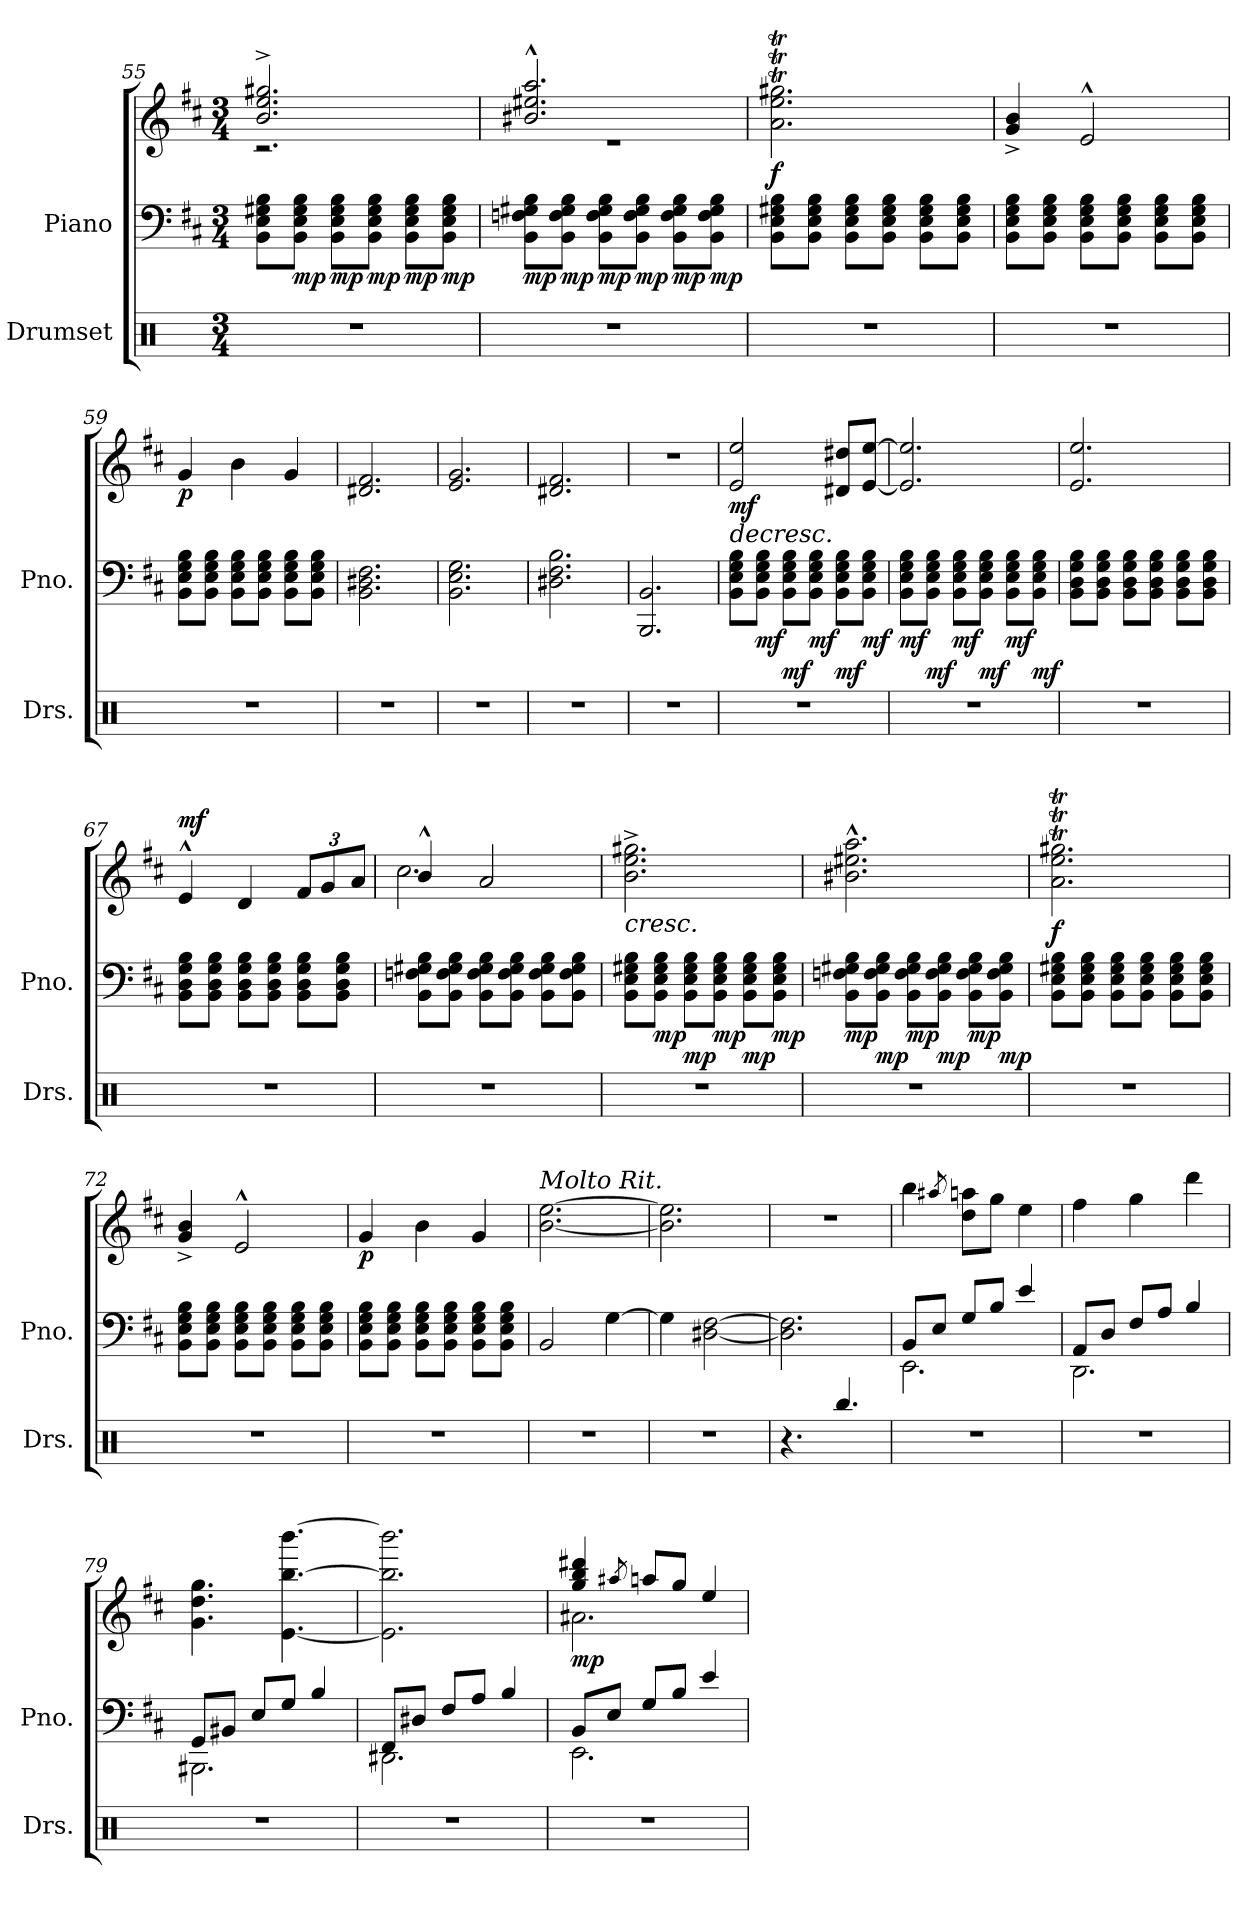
**kern	**kern	**kern	**dynam
*part2	*part1	*part1	*part1
*staff3	*staff2	*staff1	*staff1/2
*I"Drumset	*I"Piano	*	*
*I'Drs.	*I'Pno.	*	*
*clefX	*clefF4	*clefG2	*
*k[]	*k[f#c#]	*k[f#c#]	*
*M3/4	*M3/4	*M3/4	*
=55	=55	=55	=55
!	!	!	!LO:HP:b
*	*	*^	*
!	!	!	!	!LO:DY:n=1:b=2
!	!	!	!	!LO:DY:n=2:b
2.r	8BB\ 8E\ 8G#X\ 8B\L	2.b/^ 2.ee/^ 2.gg#X/^	2.r	< mp mp
!	!	!	!	!LO:DY:n=3:b=2
.	8BB\ 8E\ 8G#\ 8B\J	.	.	mp
!	!	!	!	!LO:DY:n=4:b=2
.	8BB\ 8E\ 8G#\ 8B\L	.	.	mp
!	!	!	!	!LO:DY:n=5:b=2
.	8BB\ 8E\ 8G#\ 8B\J	.	.	mp
!	!	!	!	!LO:DY:n=6:b=2
.	8BB\ 8E\ 8G#\ 8B\L	.	.	mp
!	!	!	!	!LO:DY:n=7:b=2
.	8BB\ 8E\ 8G#\ 8B\J	.	.	mp
*	*	*v	*v	*
.	.	.	[
!!LO:LB:g=z
=56	=56	=56	=56
*	*	*^	*
!	!	!	!	!LO:DY:b=2
2.r	8BB\ 8Fn\ 8G#X\ 8B\L	2.b#X/^^ 2.ee#X/^^ 2.aa/^^	2.r	mp
!	!	!	!	!LO:DY:b=2
.	8BB\ 8F\ 8G#\ 8B\J	.	.	mp
!	!	!	!	!LO:DY:b=2
.	8BB\ 8F\ 8G#\ 8B\L	.	.	mp
!	!	!	!	!LO:DY:b=2
.	8BB\ 8F\ 8G#\ 8B\J	.	.	mp
!	!	!	!	!LO:DY:b=2
.	8BB\ 8F\ 8G#\ 8B\L	.	.	mp
!	!	!	!	!LO:DY:b=2
.	8BB\ 8F\ 8G#\ 8B\J	.	.	mp
*	*	*v	*v	*
=57	=57	=57	=57
!	!	!	!LO:DY:b
2.r	8BB\ 8E\ 8G#X\ 8B\L	2.a\T 2.ee\T 2.gg#X\T	f
.	8BB\ 8E\ 8G#\ 8B\J	.	.
.	8BB\ 8E\ 8G#\ 8B\L	.	.
.	8BB\ 8E\ 8G#\ 8B\J	.	.
.	8BB\ 8E\ 8G#\ 8B\L	.	.
.	8BB\ 8E\ 8G#\ 8B\J	.	.
=58	=58	=58	=58
2.r	8BB\ 8E\ 8G\ 8B\L	4g/^ 4b/^	.
.	8BB\ 8E\ 8G\ 8B\J	.	.
.	8BB\ 8E\ 8G\ 8B\L	2e^^/	.
.	8BB\ 8E\ 8G\ 8B\J	.	.
.	8BB\ 8E\ 8G\ 8B\L	.	.
.	8BB\ 8E\ 8G\ 8B\J	.	.
=59	=59	=59	=59
!	!	!	!LO:DY:b
2.r	8BB\ 8E\ 8G\ 8B\L	4g/	p
.	8BB\ 8E\ 8G\ 8B\J	.	.
.	8BB\ 8E\ 8G\ 8B\L	4b\	.
.	8BB\ 8E\ 8G\ 8B\J	.	.
.	8BB\ 8E\ 8G\ 8B\L	4g/	.
.	8BB\ 8E\ 8G\ 8B\J	.	.
=60	=60	=60	=60
2.r	2.BB\ 2.D#X\ 2.F#\	2.d#X/ 2.f#/	.
=61	=61	=61	=61
2.r	2.BB\ 2.E\ 2.G\	2.e/ 2.g/	.
=62	=62	=62	=62
2.r	2.D#X\ 2.F#\ 2.B\	2.d#X/ 2.f#/	.
=63	=63	=63	=63
2.r	2.BBB/ 2.BB/	2.r	.
!!LO:LB:g=z
=64	=64	=64	=64
!	!	!	!LO:HP:b
!	!	!	!LO:DY:n=1:b
2.r	8BB\ 8E\ 8G\ 8B\L	2e/ 2ee/	> mf
!	!	!	!LO:DY:n=2:b=2
.	8BB\ 8E\ 8G\ 8B\J	.	mf
!	!	!	!LO:DY:n=3:b=2
.	8BB\ 8E\ 8G\ 8B\L	.	mf
!	!	!	!LO:DY:n=4:b=2
.	8BB\ 8E\ 8G\ 8B\J	.	mf
!	!	!	!LO:DY:n=5:b=2
.	8BB\ 8E\ 8G\ 8B\L	8d#X/ 8dd#X/L	mf
!	!	!	!LO:DY:n=6:b=2
.	8BB\ 8E\ 8G\ 8B\J	[8e/ [8ee/J	mf
.	.	.	]
=65	=65	=65	=65
!	!	!	!LO:DY:b=2
2.r	8BB\ 8E\ 8G\ 8B\L	2.e/] 2.ee/]	mf
!	!	!	!LO:DY:b=2
.	8BB\ 8E\ 8G\ 8B\J	.	mf
!	!	!	!LO:DY:b=2
.	8BB\ 8E\ 8G\ 8B\L	.	mf
!	!	!	!LO:DY:b=2
.	8BB\ 8E\ 8G\ 8B\J	.	mf
!	!	!	!LO:DY:b=2
.	8BB\ 8E\ 8G\ 8B\L	.	mf
!	!	!	!LO:DY:b=2
.	8BB\ 8E\ 8G\ 8B\J	.	mf
=66	=66	=66	=66
!	!	!	!LO:DY:b
!	!	!	!LO:DY:n=1:a
2.r	8BB\ 8D\ 8G\ 8B\L	2.e/ 2.ee/	mp mf
.	8BB\ 8D\ 8G\ 8B\J	.	.
.	8BB\ 8D\ 8G\ 8B\L	.	.
.	8BB\ 8D\ 8G\ 8B\J	.	.
.	8BB\ 8D\ 8G\ 8B\L	.	.
.	8BB\ 8D\ 8G\ 8B\J	.	.
=67	=67	=67	=67
!	!	!	!LO:DY:a
2.r	8BB\ 8D\ 8G\ 8B\L	4e^^/	mf
.	8BB\ 8D\ 8G\ 8B\J	.	.
.	8BB\ 8D\ 8G\ 8B\L	4d/	.
.	8BB\ 8D\ 8G\ 8B\J	.	.
*	*	*Xbrackettup	*
.	8BB\ 8D\ 8G\ 8B\L	12f#/L	.
.	.	12g/	.
.	8BB\ 8D\ 8G\ 8B\J	.	.
.	.	12a/J	.
=68	=68	=68	=68
*	*	*^	*
2.r	8BB\ 8Fn\ 8G#X\ 8B\L	4b^^/	2.cc#\	.
.	8BB\ 8F\ 8G#\ 8B\J	.	.	.
.	8BB\ 8F\ 8G#\ 8B\L	2a/	.	.
.	8BB\ 8F\ 8G#\ 8B\J	.	.	.
.	8BB\ 8F\ 8G#\ 8B\L	.	.	.
.	8BB\ 8F\ 8G#\ 8B\J	.	.	.
*	*	*v	*v	*
=69	=69	=69	=69
!	!	!	!LO:HP:b
!	!	!	!LO:DY:n=1:b=2
!	!	!	!LO:DY:n=2:b
2.r	8BB\ 8E\ 8G#X\ 8B\L	2.b\^ 2.ee\^ 2.gg#X\^	< mp mp
!	!	!	!LO:DY:n=3:b=2
.	8BB\ 8E\ 8G#\ 8B\J	.	mp
!	!	!	!LO:DY:n=4:b=2
.	8BB\ 8E\ 8G#\ 8B\L	.	mp
!	!	!	!LO:DY:n=5:b=2
.	8BB\ 8E\ 8G#\ 8B\J	.	mp
!	!	!	!LO:DY:n=6:b=2
.	8BB\ 8E\ 8G#\ 8B\L	.	mp
!	!	!	!LO:DY:n=7:b=2
.	8BB\ 8E\ 8G#\ 8B\J	.	mp
.	.	.	[
!!LO:LB:g=z
=70	=70	=70	=70
!	!	!	!LO:DY:b=2
2.r	8BB\ 8Fn\ 8G#X\ 8B\L	2.b#X\^^ 2.ee#X\^^ 2.aa\^^	mp
!	!	!	!LO:DY:b=2
.	8BB\ 8F\ 8G#\ 8B\J	.	mp
!	!	!	!LO:DY:b=2
.	8BB\ 8F\ 8G#\ 8B\L	.	mp
!	!	!	!LO:DY:b=2
.	8BB\ 8F\ 8G#\ 8B\J	.	mp
!	!	!	!LO:DY:b=2
.	8BB\ 8F\ 8G#\ 8B\L	.	mp
!	!	!	!LO:DY:b=2
.	8BB\ 8F\ 8G#\ 8B\J	.	mp
=71	=71	=71	=71
!	!	!	!LO:DY:b
2.r	8BB\ 8E\ 8G#X\ 8B\L	2.a\T 2.ee\T 2.gg#X\T	f
.	8BB\ 8E\ 8G#\ 8B\J	.	.
.	8BB\ 8E\ 8G#\ 8B\L	.	.
.	8BB\ 8E\ 8G#\ 8B\J	.	.
.	8BB\ 8E\ 8G#\ 8B\L	.	.
.	8BB\ 8E\ 8G#\ 8B\J	.	.
=72	=72	=72	=72
2.r	8BB\ 8E\ 8G\ 8B\L	4g/^ 4b/^	.
.	8BB\ 8E\ 8G\ 8B\J	.	.
.	8BB\ 8E\ 8G\ 8B\L	2e^^/	.
.	8BB\ 8E\ 8G\ 8B\J	.	.
.	8BB\ 8E\ 8G\ 8B\L	.	.
.	8BB\ 8E\ 8G\ 8B\J	.	.
=73	=73	=73	=73
!	!	!	!LO:DY:b
2.r	8BB\ 8E\ 8G\ 8B\L	4g/	p
.	8BB\ 8E\ 8G\ 8B\J	.	.
.	8BB\ 8E\ 8G\ 8B\L	4b\	.
.	8BB\ 8E\ 8G\ 8B\J	.	.
.	8BB\ 8E\ 8G\ 8B\L	4g/	.
.	8BB\ 8E\ 8G\ 8B\J	.	.
=74	=74	=74	=74
!	!	!LO:TX:a:i:t=Molto Rit.	!
2.r	2BB/	[2.b\ [2.ee\	.
.	[4G\	.	.
=75	=75	=75	=75
2.r	4G\]	2.b\] 2.ee\]	.
.	[2D#X\ [2F#\	.	.
=76	=76	=76	=76
4.r	2.D#\] 2.F#\]	2.r	.
4.Rbb/	.	.	.
!!LO:PB:g=z
=77	=77	=77	=77
*	*	*MM180	*
*	*^	*	*
!	!	!	!	!LO:DY:b=2
!	!	!	!	!LO:DY:n=1:b
2.r	8BB/L	2.EE\	4bb\	mp mf
.	8E/J	.	.	.
.	.	.	8qaa#X/	.
.	8G/L	.	8dd\ 8aan\L	.
.	8B/J	.	8gg\J	.
.	4e/	.	4ee\	.
=78	=78	=78	=78	=78
2.r	8AA/L	2.DD\	4ff#\	.
.	8D/J	.	.	.
.	8F#/L	.	4gg\	.
.	8A/J	.	.	.
.	4B/	.	4ddd\	.
=79	=79	=79	=79	=79
2.r	8GG/L	2.BBB#X\	4.g\ 4.dd\ 4.gg\	.
.	8BB#X/J	.	.	.
.	8E/L	.	.	.
.	8G/J	.	[4.e\ [4.bb\ [4.bbb\	.
.	4B/	.	.	.
=80	=80	=80	=80	=80
2.r	8FF#/L	2.DD#X\	2.e\] 2.bb\] 2.bbb\]	.
.	8D#X/J	.	.	.
.	8F#/L	.	.	.
.	8A/J	.	.	.
.	4B/	.	.	.
=81	=81	=81	=81	=81
*	*	*	*^	*
!	!	!	!	!	!LO:DY:b
2.r	8BB/L	2.EE\	4gg/ 4bb/ 4ddd#X/	2.a#X\	mp
.	8E/J	.	.	.	.
.	.	.	8qaa#X/	.	.
.	8G/L	.	8aan/L	.	.
.	8B/J	.	8gg/J	.	.
.	4e/	.	4ee/	.	.
*	*v	*v	*	*	*
*	*	*v	*v	*
=	=	=	=
*-	*-	*-	*-
